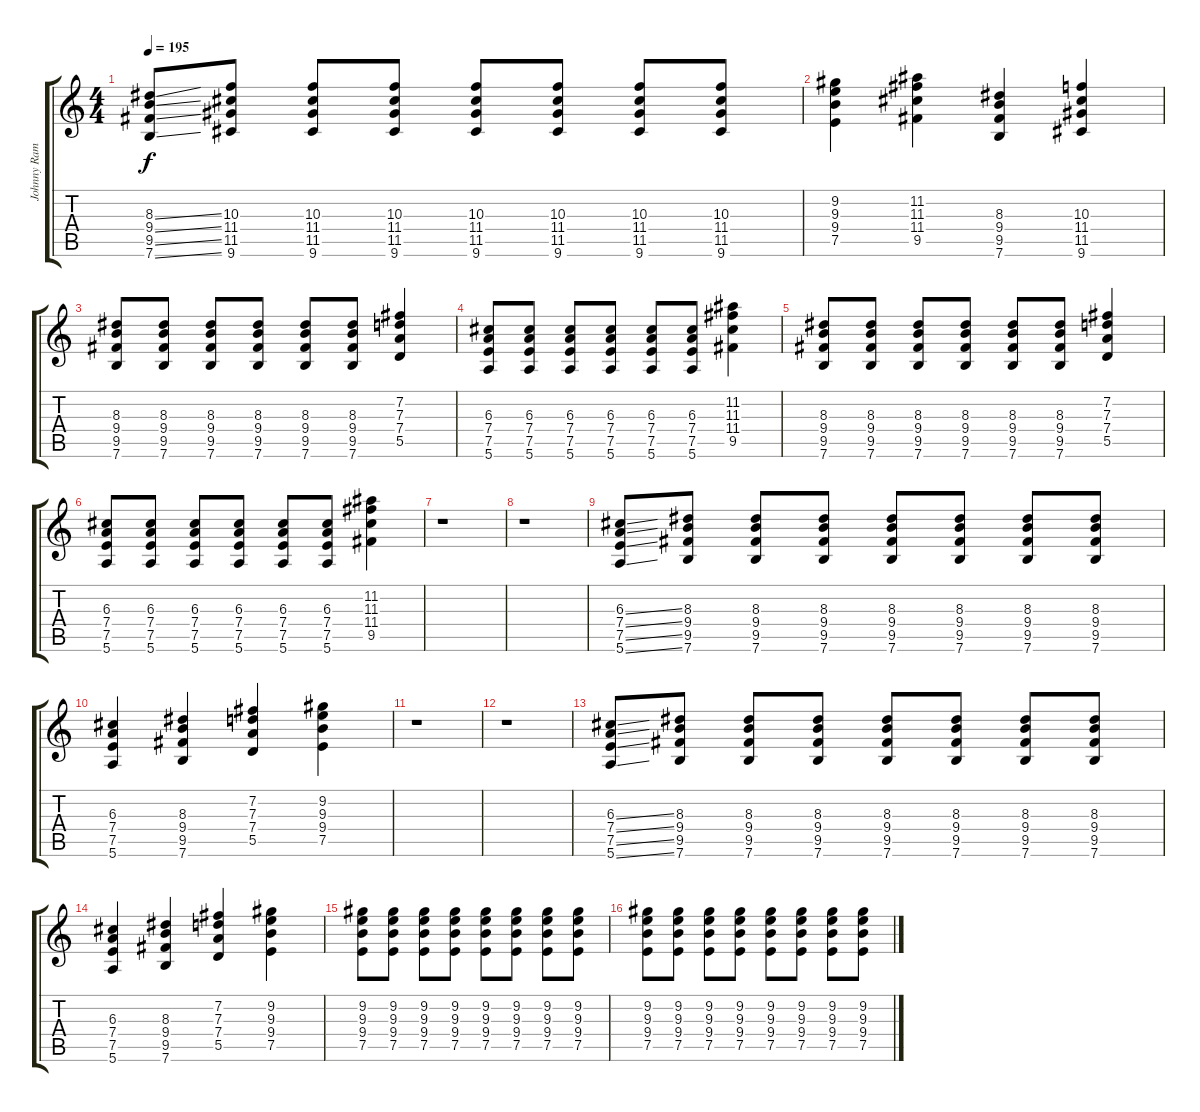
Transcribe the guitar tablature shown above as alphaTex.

\track ("Johnny Ramone" "Johnny Ram") {instrument distortionguitar}
\staff {score tabs}
\tuning (E4 B3 G3 D3 A2 E2) {hide}
\ts (4 4)
\tempo 195
\clef g2
\ks c
(8.3{ss} 9.4{ss} 9.5{ss} 7.6{ss}).8{dy f} (10.3 11.4 11.5 9.6).8 (10.3 11.4 11.5 9.6).8 (10.3 11.4 11.5 9.6).8 (10.3 11.4 11.5 9.6).8 (10.3 11.4 11.5 9.6).8 (10.3 11.4 11.5 9.6).8 (10.3 11.4 11.5 9.6).8 |
(9.2 9.3 9.4 7.5).4 (11.2 11.3 11.4 9.5).4 (8.3 9.4 9.5 7.6).4 (10.3 11.4 11.5 9.6).4 |
(8.3 9.4 9.5 7.6).8 (8.3 9.4 9.5 7.6).8 (8.3 9.4 9.5 7.6).8 (8.3 9.4 9.5 7.6).8 (8.3 9.4 9.5 7.6).8 (8.3 9.4 9.5 7.6).8 (7.2 7.3 7.4 5.5).4 |
(6.3 7.4 7.5 5.6).8 (6.3 7.4 7.5 5.6).8 (6.3 7.4 7.5 5.6).8 (6.3 7.4 7.5 5.6).8 (6.3 7.4 7.5 5.6).8 (6.3 7.4 7.5 5.6).8 (11.2 11.3 11.4 9.5).4 |
(8.3 9.4 9.5 7.6).8 (8.3 9.4 9.5 7.6).8 (8.3 9.4 9.5 7.6).8 (8.3 9.4 9.5 7.6).8 (8.3 9.4 9.5 7.6).8 (8.3 9.4 9.5 7.6).8 (7.2 7.3 7.4 5.5).4 |
(6.3 7.4 7.5 5.6).8 (6.3 7.4 7.5 5.6).8 (6.3 7.4 7.5 5.6).8 (6.3 7.4 7.5 5.6).8 (6.3 7.4 7.5 5.6).8 (6.3 7.4 7.5 5.6).8 (11.2 11.3 11.4 9.5).4 |
r.1 |
r.1 |
(6.3{ss} 7.4{ss} 7.5{ss} 5.6{ss}).8 (8.3 9.4 9.5 7.6).8 (8.3 9.4 9.5 7.6).8 (8.3 9.4 9.5 7.6).8 (8.3 9.4 9.5 7.6).8 (8.3 9.4 9.5 7.6).8 (8.3 9.4 9.5 7.6).8 (8.3 9.4 9.5 7.6).8 |
(6.3 7.4 7.5 5.6).4 (8.3 9.4 9.5 7.6).4 (7.2 7.3 7.4 5.5).4 (9.2 9.3 9.4 7.5).4 |
r.1 |
r.1 |
(6.3{ss} 7.4{ss} 7.5{ss} 5.6{ss}).8 (8.3 9.4 9.5 7.6).8 (8.3 9.4 9.5 7.6).8 (8.3 9.4 9.5 7.6).8 (8.3 9.4 9.5 7.6).8 (8.3 9.4 9.5 7.6).8 (8.3 9.4 9.5 7.6).8 (8.3 9.4 9.5 7.6).8 |
(6.3 7.4 7.5 5.6).4 (8.3 9.4 9.5 7.6).4 (7.2 7.3 7.4 5.5).4 (9.2 9.3 9.4 7.5).4 |
(9.2 9.3 9.4 7.5).8 (9.2 9.3 9.4 7.5).8 (9.2 9.3 9.4 7.5).8 (9.2 9.3 9.4 7.5).8 (9.2 9.3 9.4 7.5).8 (9.2 9.3 9.4 7.5).8 (9.2 9.3 9.4 7.5).8 (9.2 9.3 9.4 7.5).8 |
(9.2 9.3 9.4 7.5).8 (9.2 9.3 9.4 7.5).8 (9.2 9.3 9.4 7.5).8 (9.2 9.3 9.4 7.5).8 (9.2 9.3 9.4 7.5).8 (9.2 9.3 9.4 7.5).8 (9.2 9.3 9.4 7.5).8 (9.2 9.3 9.4 7.5).8
